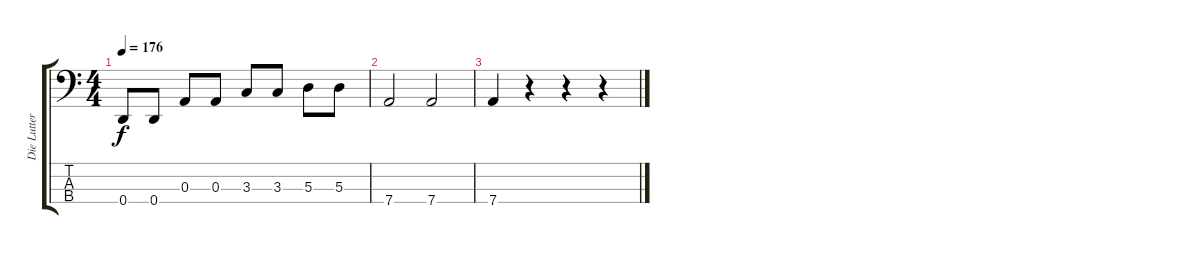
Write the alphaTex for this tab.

\track ("Die Lutter (Bass)" "Die Lutter") {instrument electricbasspick}
\staff {score tabs}
\tuning (G2 D2 A1 D1) {hide}
\ts (4 4)
\tempo 176
\clef f4
\ks c
0.4.8{dy f} 0.4.8 0.3.8 0.3.8 3.3.8 3.3.8 5.3.8 5.3.8 |
7.4.2 7.4.2 |
7.4.4 r.4 r.4 r.4
